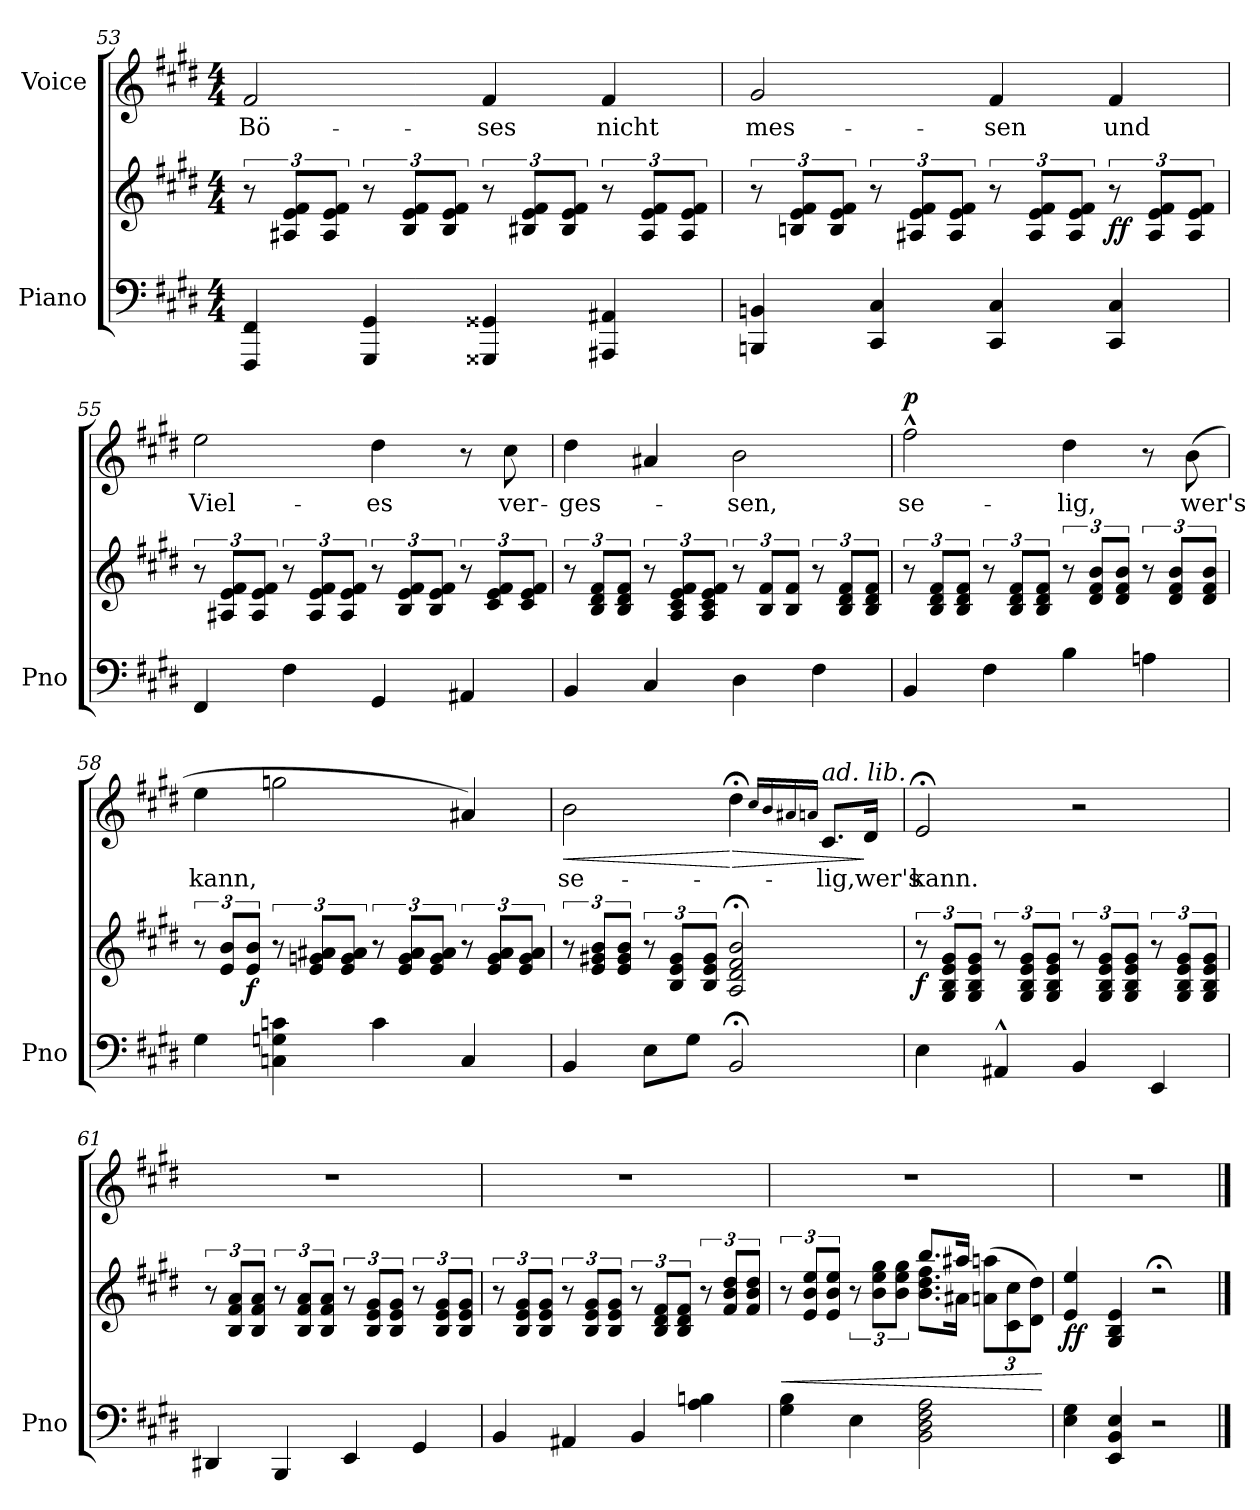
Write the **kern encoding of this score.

**kern	**kern	**dynam	**kern	**text	**dynam
*part2	*part2	*part2	*part1	*part1	*part1
*staff3	*staff2	*staff2/3	*staff1	*staff1	*staff1
*I"Piano	*	*	*I"Voice	*	*
*I'Pno	*	*	*	*	*
*clefF4	*clefG2	*	*clefG2	*	*
*k[f#c#g#d#]	*k[f#c#g#d#]	*	*k[f#c#g#d#]	*	*
*M4/4	*M4/4	*	*M4/4	*	*
=53	=53	=53	=53	=53	=53
!	!	!	!	!LO:LY:b	!
4FFF#/ 4FF#/	12r	.	2f#/	Bö-	.
.	12A#X/ 12e/ 12f#/L	.	.	.	.
.	12A#/ 12e/ 12f#/J	.	.	.	.
4GGG#/ 4GG#/	12r	.	.	.	.
.	12B/ 12e/ 12f#/L	.	.	.	.
.	12B/ 12e/ 12f#/J	.	.	.	.
!	!	!	!	!LO:LY:b	!
4GGG##X/ 4GG##X/	12r	.	4f#/	-ses	.
.	12B#X/ 12e/ 12f#/L	.	.	.	.
.	12B#/ 12e/ 12f#/J	.	.	.	.
!	!	!	!	!LO:LY:b	!
4AAA#X/ 4AA#X/	12r	.	4f#/	nicht	.
.	12A#/ 12e/ 12f#/L	.	.	.	.
.	12A#/ 12e/ 12f#/J	.	.	.	.
=54	=54	=54	=54	=54	=54
!	!	!	!	!LO:LY:b	!
4BBBn/ 4BBn/	12r	.	2g#/	mes-	.
.	12Bn/ 12e/ 12f#/L	.	.	.	.
.	12B/ 12e/ 12f#/J	.	.	.	.
4CC#/ 4C#/	12r	.	.	.	.
.	12A#X/ 12e/ 12f#/L	.	.	.	.
.	12A#/ 12e/ 12f#/J	.	.	.	.
!	!	!	!	!LO:LY:b	!
4CC#/ 4C#/	12r	.	4f#/	-sen	.
.	12A#/ 12e/ 12f#/L	.	.	.	.
.	12A#/ 12e/ 12f#/J	.	.	.	.
!	!	!LO:DY:b	!	!LO:LY:b	!
4CC#/ 4C#/	12r	ff	4f#/	und	.
.	12A#/ 12e/ 12f#/L	.	.	.	.
.	12A#/ 12e/ 12f#/J	.	.	.	.
!!LO:LB:g=z
=55	=55	=55	=55	=55	=55
!	!	!	!	!LO:LY:b	!
4FF#/	12r	.	2ee\	Viel-	.
.	12A#X/ 12e/ 12f#/L	.	.	.	.
.	12A#/ 12e/ 12f#/J	.	.	.	.
4F#\	12r	.	.	.	.
.	12A#/ 12e/ 12f#/L	.	.	.	.
.	12A#/ 12e/ 12f#/J	.	.	.	.
!	!	!	!	!LO:LY:b	!
4GG#/	12r	.	4dd#\	-es	.
.	12B/ 12e/ 12f#/L	.	.	.	.
.	12B/ 12e/ 12f#/J	.	.	.	.
4AA#X/	12r	.	8r	.	.
.	12c#/ 12e/ 12f#/L	.	.	.	.
!	!	!	!	!LO:LY:b	!
.	.	.	8cc#\	ver-	.
.	12c#/ 12e/ 12f#/J	.	.	.	.
=56	=56	=56	=56	=56	=56
!	!	!	!	!LO:LY:b	!
4BB/	12r	.	4dd#\	-ges-	.
.	12B/ 12d#/ 12f#/L	.	.	.	.
.	12B/ 12d#/ 12f#/J	.	.	.	.
4C#/	12r	.	4a#X/	.	.
.	12A/ 12c#/ 12e/ 12f#/L	.	.	.	.
.	12A/ 12c#/ 12e/ 12f#/J	.	.	.	.
!	!	!	!	!LO:LY:b	!
4D#\	12r	.	2b\	-sen,	.
.	12B/ 12f#/L	.	.	.	.
.	12B/ 12f#/J	.	.	.	.
4F#\	12r	.	.	.	.
.	12B/ 12d#/ 12f#/L	.	.	.	.
.	12B/ 12d#/ 12f#/J	.	.	.	.
=57	=57	=57	=57	=57	=57
!	!	!	!	!LO:LY:b	!LO:DY:a
4BB/	12r	.	2ff#^^\	se-	p
.	12B/ 12d#/ 12f#/L	.	.	.	.
.	12B/ 12d#/ 12f#/J	.	.	.	.
4F#\	12r	.	.	.	.
.	12B/ 12d#/ 12f#/L	.	.	.	.
.	12B/ 12d#/ 12f#/J	.	.	.	.
!	!	!	!	!LO:LY:b	!
4B\	12r	.	4dd#\	-lig,	.
.	12d#/ 12f#/ 12b/L	.	.	.	.
.	12d#/ 12f#/ 12b/J	.	.	.	.
4An\	12r	.	8r	.	.
.	12d#/ 12f#/ 12b/L	.	.	.	.
!	!	!	!	!LO:LY:b	!
.	.	.	(>8b\	wer's	.
.	12d#/ 12f#/ 12b/J	.	.	.	.
!!LO:LB:g=z
=58	=58	=58	=58	=58	=58
!	!	!	!	!LO:LY:b	!
4G#\	12r	.	4ee\	kann,	.
.	12e/ 12b/L	.	.	.	.
!	!	!LO:DY:b	!	!	!
.	12e/ 12b/J	f	.	.	.
4Cn\ 4Gn\ 4cn\	12r	.	2ggn\	.	.
.	12e/ 12gn/ 12a#X/L	.	.	.	.
.	12e/ 12g/ 12a#/J	.	.	.	.
4c\	12r	.	.	.	.
.	12e/ 12g/ 12a#/L	.	.	.	.
.	12e/ 12g/ 12a#/J	.	.	.	.
4C/	12r	.	4a#X/)	.	.
.	12e/ 12g/ 12a#/L	.	.	.	.
.	12e/ 12g/ 12a#/J	.	.	.	.
=59	=59	=59	=59	=59	=59
!	!	!	!	!LO:LY:b	!LO:HP:b
4BB/	12r	.	2b\	se-	<
.	12e/ 12g#X/ 12b/L	.	.	.	.
.	12e/ 12g#/ 12b/J	.	.	.	.
8E\L	12r	.	.	.	.
.	12B/ 12e/ 12g#/L	.	.	.	.
8G#\J	.	.	.	.	.
.	12B/ 12e/ 12g#/J	.	.	.	.
!	!	!	!	!	!LO:HP:n=1:b
2BB;/	2A/;< 2d#/;< 2f#/;< 2b/;<	.	4dd#;<\	.	[ >
.	.	.	16qcc#/LL	.	.
.	.	.	16qb/	.	.
.	.	.	16qa#X/	.	.
.	.	.	16qan/JJ	.	.
!	!	!	!LO:TX:a:i:t=ad. lib.	!	!
!	!	!	!	!LO:LY:b	!
.	.	.	8.c#/L	-lig,	.
!	!	!	!	!LO:LY:b	!
.	.	.	16d#/Jk	wer's	]
=60	=60	=60	=60	=60	=60
!	!	!LO:DY:b	!	!LO:LY:b	!
4E\	12r	f	2e;</	kann.	.
.	12G#/ 12B/ 12e/ 12g#/L	.	.	.	.
.	12G#/ 12B/ 12e/ 12g#/J	.	.	.	.
4AA#X^^/	12r	.	.	.	.
.	12G#/ 12B/ 12e/ 12g#/L	.	.	.	.
.	12G#/ 12B/ 12e/ 12g#/J	.	.	.	.
4BB/	12r	.	2r	.	.
.	12G#/ 12B/ 12e/ 12g#/L	.	.	.	.
.	12G#/ 12B/ 12e/ 12g#/J	.	.	.	.
4EE/	12r	.	.	.	.
.	12G#/ 12B/ 12e/ 12g#/L	.	.	.	.
.	12G#/ 12B/ 12e/ 12g#/J	.	.	.	.
!!LO:PB:g=z
=61	=61	=61	=61	=61	=61
4DD#X/	12r	.	1r	.	.
.	12B/ 12f#/ 12a/L	.	.	.	.
.	12B/ 12f#/ 12a/J	.	.	.	.
4BBB/	12r	.	.	.	.
.	12B/ 12f#/ 12a/L	.	.	.	.
.	12B/ 12f#/ 12a/J	.	.	.	.
4EE/	12r	.	.	.	.
.	12B/ 12e/ 12g#/L	.	.	.	.
.	12B/ 12e/ 12g#/J	.	.	.	.
4GG#/	12r	.	.	.	.
.	12B/ 12e/ 12g#/L	.	.	.	.
.	12B/ 12e/ 12g#/J	.	.	.	.
=62	=62	=62	=62	=62	=62
4BB/	12r	.	1r	.	.
.	12B/ 12e/ 12g#/L	.	.	.	.
.	12B/ 12e/ 12g#/J	.	.	.	.
4AA#X/	12r	.	.	.	.
.	12B/ 12e/ 12g#/L	.	.	.	.
.	12B/ 12e/ 12g#/J	.	.	.	.
4BB/	12r	.	.	.	.
.	12B/ 12d#/ 12f#/L	.	.	.	.
.	12B/ 12d#/ 12f#/J	.	.	.	.
4A\ 4Bn\	12r	.	.	.	.
.	12f#/ 12b/ 12dd#/L	.	.	.	.
.	12f#/ 12b/ 12dd#/J	.	.	.	.
=63	=63	=63	=63	=63	=63
!	!	!LO:HP:b	!	!	!
*	*^	*	*	*	*
4G#\ 4B\	12r	2rgyy	<	1r	.	.
.	12e/ 12b/ 12ee/L	.	.	.	.	.
.	12e/ 12b/ 12ee/J	.	.	.	.	.
4E\	12r	.	.	.	.	.
.	12b\ 12ee\ 12gg#\L	.	.	.	.	.
.	12b\ 12ee\ 12gg#\J	.	.	.	.	.
2BB\ 2D#\ 2F#\ 2A\	8.bb/L	8.b\ 8.dd#\ 8.ff#\L	.	.	.	.
.	16aa#X/Jk	16a#X\Jk	.	.	.	.
*	*Xbrackettup	*	*	*	*	*
.	(>12an\ 12aan\L	4rgyy	.	.	.	.
.	12c#\ 12cc#\	.	.	.	.	.
.	12d#\ 12dd#\J)	.	.	.	.	.
*	*v	*v	*	*	*	*
.	.	[	.	.	.
=64	=64	=64	=64	=64	=64
!	!	!LO:DY:b	!	!	!
4E\ 4G#\	4e/ 4ee/	ff	1r	.	.
4EE/ 4BB/ 4E/	4G#/ 4B/ 4e/	.	.	.	.
2r	2r;<	.	.	.	.
==	==	==	==	==	==
*-	*-	*-	*-	*-	*-
